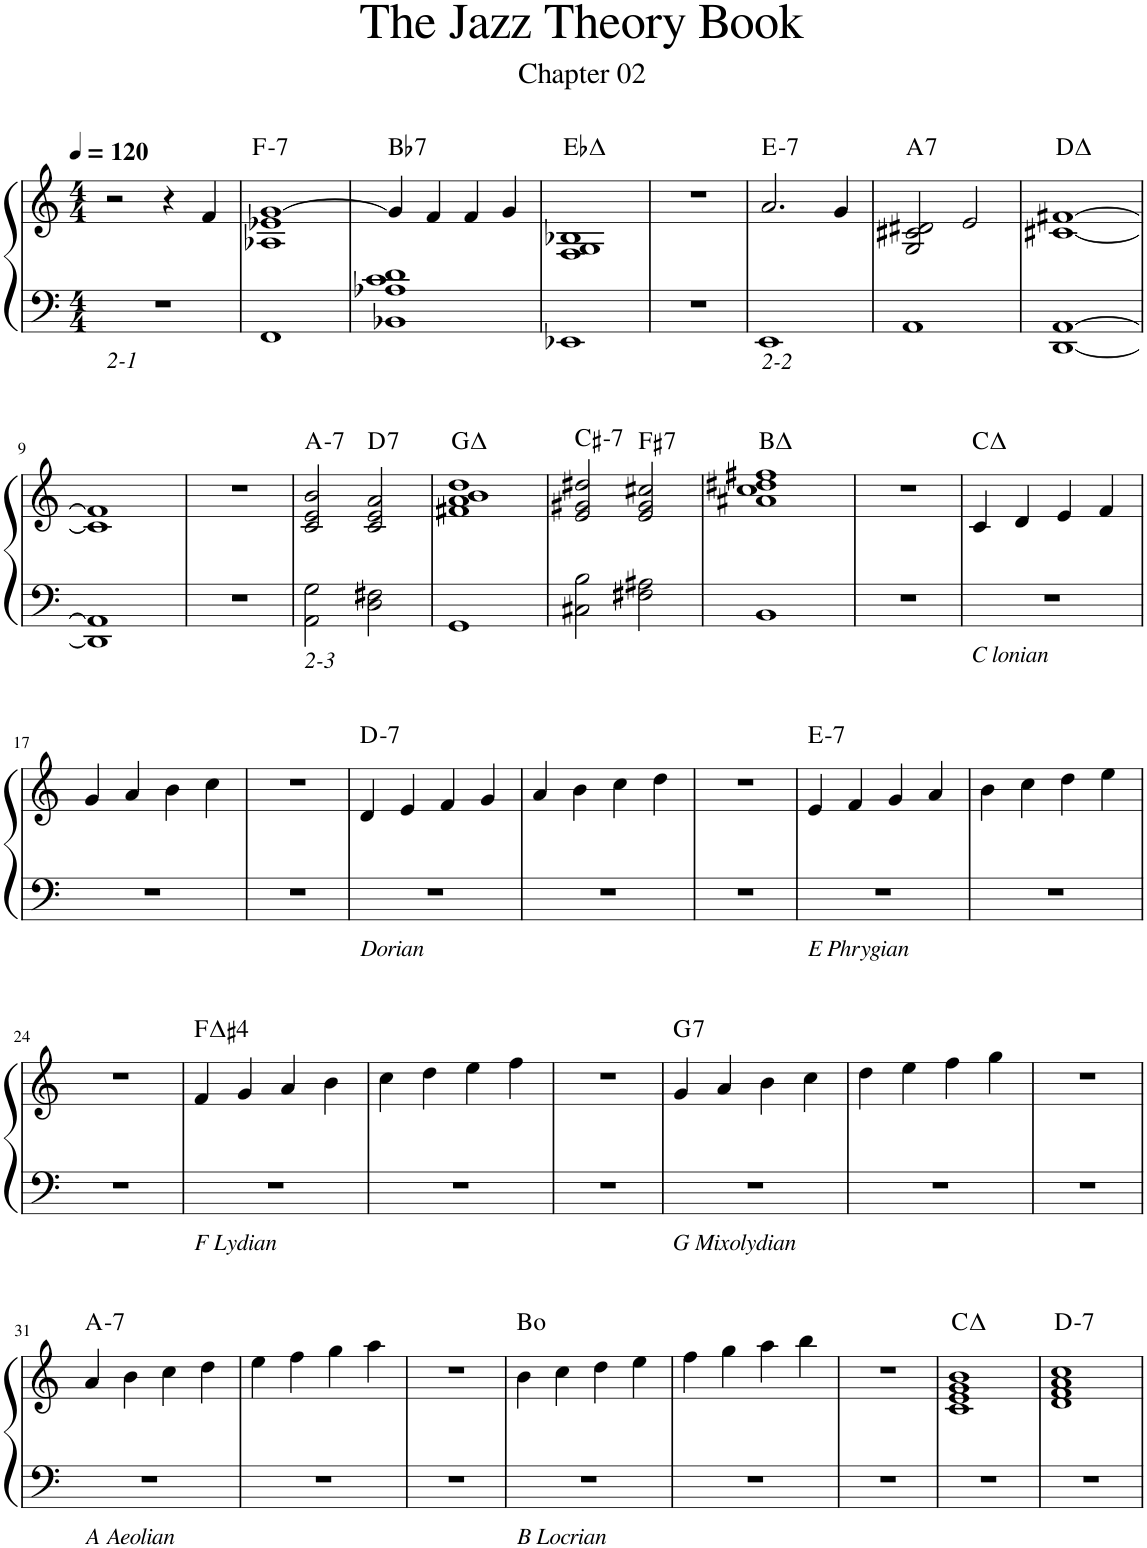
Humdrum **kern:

**kern	**kern	**harte
*part1	*part1	*part1
*staff2	*staff1	*
*I"钢琴	*	*
*clefF4	*clefG2	*
*k[]	*k[]	*
*M4/4	*M4/4	*
*MM120	*MM120	*
=1	=1	=1
!LO:TX:b:i:t=2-1	!	!
1r	2r	.
.	4r	.
.	4f/	.
=2	=2	=2
!	!	!LO:H:kt=7
1FF	1A-X 1e-X [1g	F:min7
=3	=3	=3
!	!	!LO:H:kt=7
1BB-X 1A-X 1c 1d	4g/]	Bb:7
.	4f/	.
.	4f/	.
.	4g/	.
=4	=4	=4
1EE-X	1F 1G 1B-X	Eb:maj
=5	=5	=5
1r	1r	.
=6	=6	=6
!LO:TX:b:i:t=2-2	!	!LO:H:kt=7
1EE	2.a/	E:min7
.	4g/	.
=7	=7	=7
!	!	!LO:H:kt=7
1AA	2G/ 2c#X/ 2d#X/	A:7
.	2e/	.
=8	=8	=8
[1DD [1AA	[1c#X [1f#X	D:maj
!!LO:LB:g=z
=9	=9	=9
1DD] 1AA]	1c#] 1f#]	.
=10	=10	=10
1r	1r	.
=11	=11	=11
!LO:TX:b:i:t=2-3	!	!LO:H:kt=7
2AA\ 2G\	2c/ 2e/ 2b/	A:min7
!	!	!LO:H:kt=7
2D\ 2F#X\	2c/ 2e/ 2a/	D:7
=12	=12	=12
1GG	1f#X 1a 1b 1dd	G:maj
=13	=13	=13
!	!	!LO:H:kt=7
2C#X\ 2B\	2e/ 2g#X/ 2dd#X/	C#:min7
!	!	!LO:H:kt=7
2F#X\ 2A#X\	2e/ 2g#/ 2cc#X/	F#:7
=14	=14	=14
1BB	1a#X 1cc 1dd#X 1ff#X	B:maj
=15	=15	=15
1r	1r	.
=16	=16	=16
!LO:TX:b:i:t=C lonian	!	!
1r	4c/	C:maj
.	4d/	.
.	4e/	.
.	4f/	.
!!LO:LB:g=z
=17	=17	=17
1r	4g/	.
.	4a/	.
.	4b\	.
.	4cc\	.
=18	=18	=18
1r	1r	.
=19	=19	=19
!LO:TX:b:i:t=Dorian	!	!LO:H:kt=7
1r	4d/	D:min7
.	4e/	.
.	4f/	.
.	4g/	.
=20	=20	=20
1r	4a/	.
.	4b\	.
.	4cc\	.
.	4dd\	.
=21	=21	=21
1r	1r	.
=22	=22	=22
!LO:TX:b:i:t=E Phrygian	!	!LO:H:kt=7
1r	4e/	E:min7
.	4f/	.
.	4g/	.
.	4a/	.
=23	=23	=23
1r	4b\	.
.	4cc\	.
.	4dd\	.
.	4ee\	.
!!LO:LB:g=z
=24	=24	=24
1r	1r	.
=25	=25	=25
!LO:TX:b:i:t=F Lydian	!	!
1r	4f/	F:maj(#4)
.	4g/	.
.	4a/	.
.	4b\	.
=26	=26	=26
1r	4cc\	.
.	4dd\	.
.	4ee\	.
.	4ff\	.
=27	=27	=27
1r	1r	.
=28	=28	=28
!LO:TX:b:i:t=G Mixolydian	!	!LO:H:kt=7
1r	4g/	G:7
.	4a/	.
.	4b\	.
.	4cc\	.
=29	=29	=29
1r	4dd\	.
.	4ee\	.
.	4ff\	.
.	4gg\	.
=30	=30	=30
1r	1r	.
!!LO:LB:g=z
=31	=31	=31
!LO:TX:b:i:t=A Aeolian	!	!LO:H:kt=7
1r	4a/	A:min7
.	4b\	.
.	4cc\	.
.	4dd\	.
=32	=32	=32
1r	4ee\	.
.	4ff\	.
.	4gg\	.
.	4aa\	.
=33	=33	=33
1r	1r	.
=34	=34	=34
!LO:TX:b:i:t=B Locrian	!	!
1r	4b\	B:dim
.	4cc\	.
.	4dd\	.
.	4ee\	.
=35	=35	=35
1r	4ff\	.
.	4gg\	.
.	4aa\	.
.	4bb\	.
=36	=36	=36
1r	1r	.
=37	=37	=37
1r	1c 1e 1g 1b	C:maj
=38	=38	=38
!	!	!LO:H:kt=7
1r	1d 1f 1a 1cc	D:min7
=	=	=
*-	*-	*-
